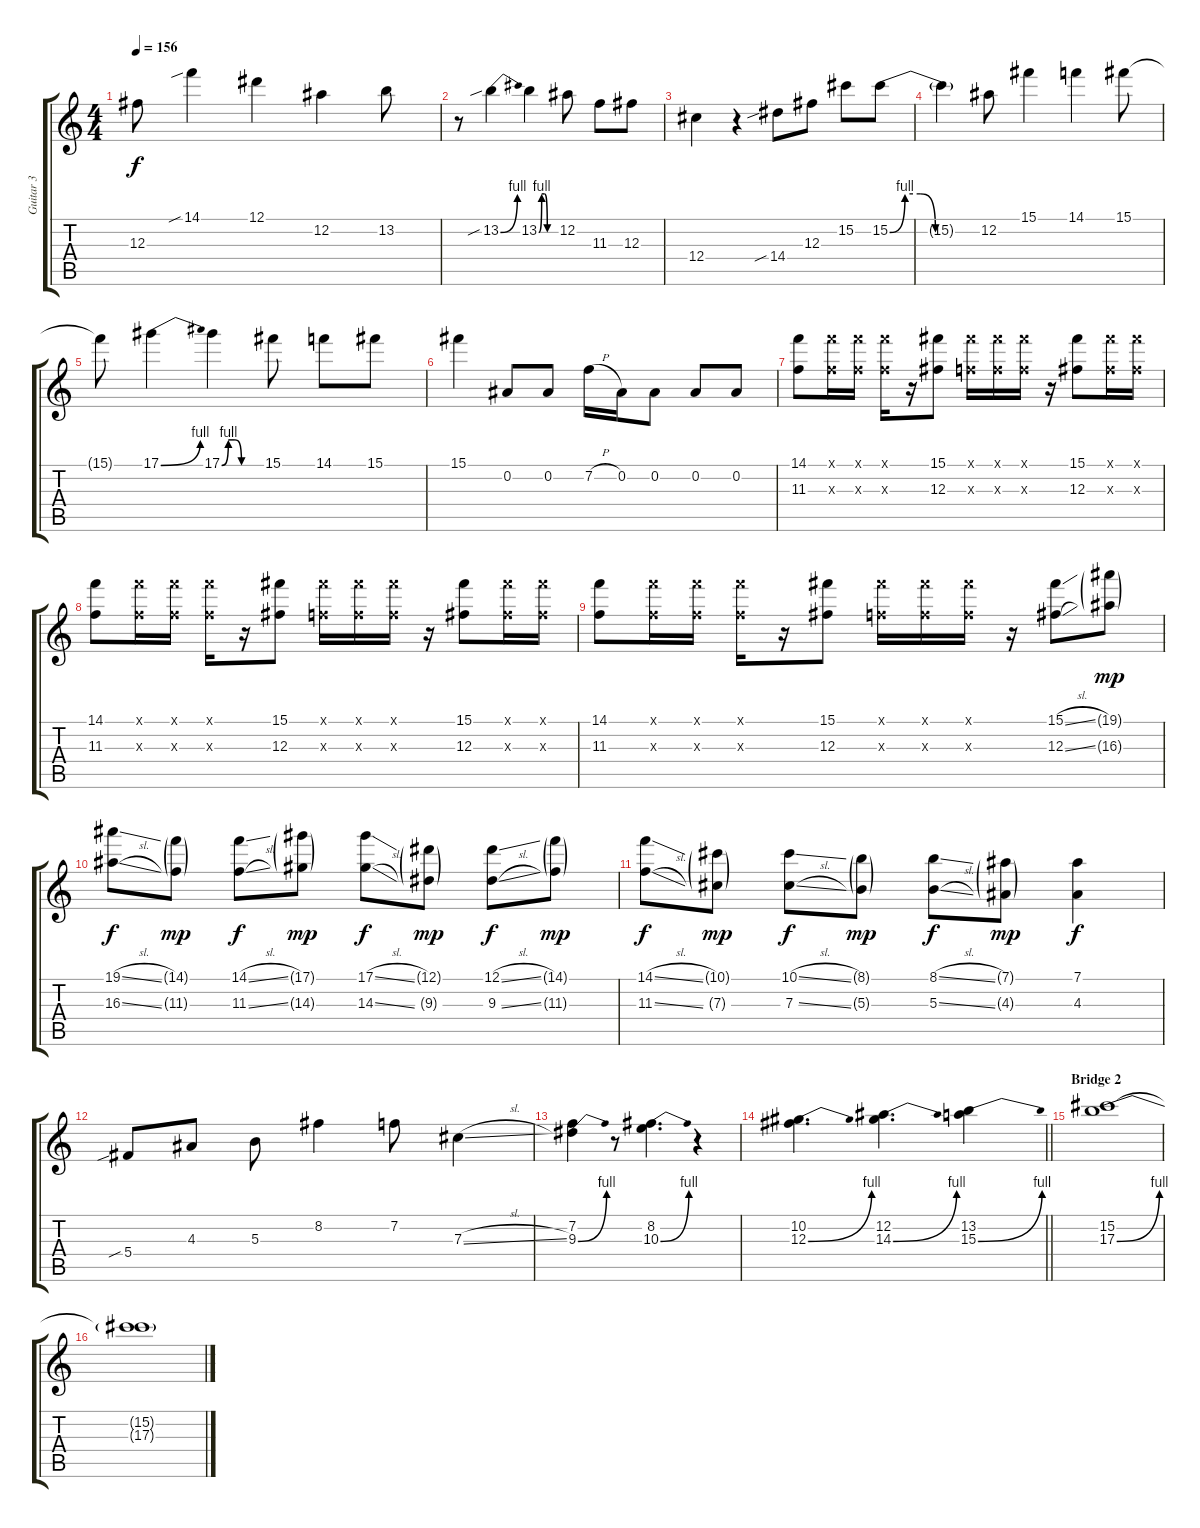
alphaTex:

\track ("Guitar 3" "Guitar 3") {instrument electricguitarjazz}
\staff {score tabs}
\tuning (Eb4 Bb3 Gb3 Db3 Ab2 Eb2) {hide}
\ts (4 4)
\tempo 156
\clef g2
\ks c
12.3{t}.8{dy f} 14.1{sib}.4 12.1.4 12.2.4 13.2.8 |
r.8 13.2{be (bend 0 0 60 4) sib}.4 13.2{be (custom 0 0 10 4 20 4 30 0 60 0)}.4 12.2.8 11.3.8 12.3.8 |
12.4.4 r.4 14.4{sib}.8 12.3.8 15.2.8 15.2{be (custom 0 0 10 4 20 4 30 0 60 0)}.8 |
15.2{t}.4 12.2.8 15.1.4 14.1.4 15.1.8 |
15.1{t}.8 17.1{be (bend 0 0 60 4)}.4 17.1{be (custom 0 0 10 4 20 4 30 0 60 0)}.4 15.1.8 14.1.8 15.1.8 |
15.1.4 0.2.8 0.2.8 7.2{h}.16 0.2.16 0.2.8 0.2.8 0.2.8 |
(14.1 11.3).8 (14.1{x} 11.3{x}).16 (14.1{x} 11.3{x}).16 (14.1{x} 11.3{x}).16 r.16 (15.1 12.3).8 (15.1{x} 11.3{x}).16 (15.1{x} 11.3{x}).16 (15.1{x} 11.3{x}).16 r.16 (15.1 12.3).8 (15.1{x} 12.3{x}).16 (15.1{x} 12.3{x}).16 |
(14.1 11.3).8 (14.1{x} 11.3{x}).16 (14.1{x} 11.3{x}).16 (14.1{x} 11.3{x}).16 r.16 (15.1 12.3).8 (15.1{x} 11.3{x}).16 (15.1{x} 11.3{x}).16 (15.1{x} 11.3{x}).16 r.16 (15.1 12.3).8 (15.1{x} 12.3{x}).16 (15.1{x} 12.3{x}).16 |
(14.1 11.3).8 (14.1{x} 11.3{x}).16 (14.1{x} 11.3{x}).16 (14.1{x} 11.3{x}).16 r.16 (15.1 12.3).8 (15.1{x} 11.3{x}).16 (15.1{x} 11.3{x}).16 (15.1{x} 11.3{x}).16 r.16 (15.1{sl} 12.3{sl}).8 (19.1{g} 16.3{g}).8{dy mp} |
(19.1{sl} 16.3{sl}).8{dy f} (14.1{g} 11.3{g}).8{dy mp} (14.1{sl} 11.3{sl}).8{dy f} (17.1{g} 14.3{g}).8{dy mp} (17.1{sl} 14.3{sl}).8{dy f} (12.1{g} 9.3{g}).8{dy mp} (12.1{sl} 9.3{sl}).8{dy f} (14.1{g} 11.3{g}).8{dy mp} |
(14.1{sl} 11.3{sl}).8{dy f} (10.1{g} 7.3{g}).8{dy mp} (10.1{sl} 7.3{sl}).8{dy f} (8.1{g} 5.3{g}).8{dy mp} (8.1{sl} 5.3{sl}).8{dy f} (7.1{g} 4.3{g}).8{dy mp} (7.1 4.3).4{dy f} |
5.4{sib}.8 4.3.8 5.3.8 8.2.4 7.2.8 7.3{sl}.4 |
(7.2 9.3{be (bend 0 0 60 4)}).4 r.8 (8.2 10.3{be (bend 0 0 60 4)}).4{d} r.4 |
\barLineRight lightlight
(10.2 12.3{be (bend 0 0 60 4)}).4{d} (12.2 14.3{be (bend 0 0 60 4)}).4{d} (13.2 15.3{be (bend 0 0 60 4)}).4 |
\section ("" "Bridge 2")
(15.2 17.3{be (bend 0 0 60 4)}).1{volume 0} |
(15.2{t} 17.3{t}).1
